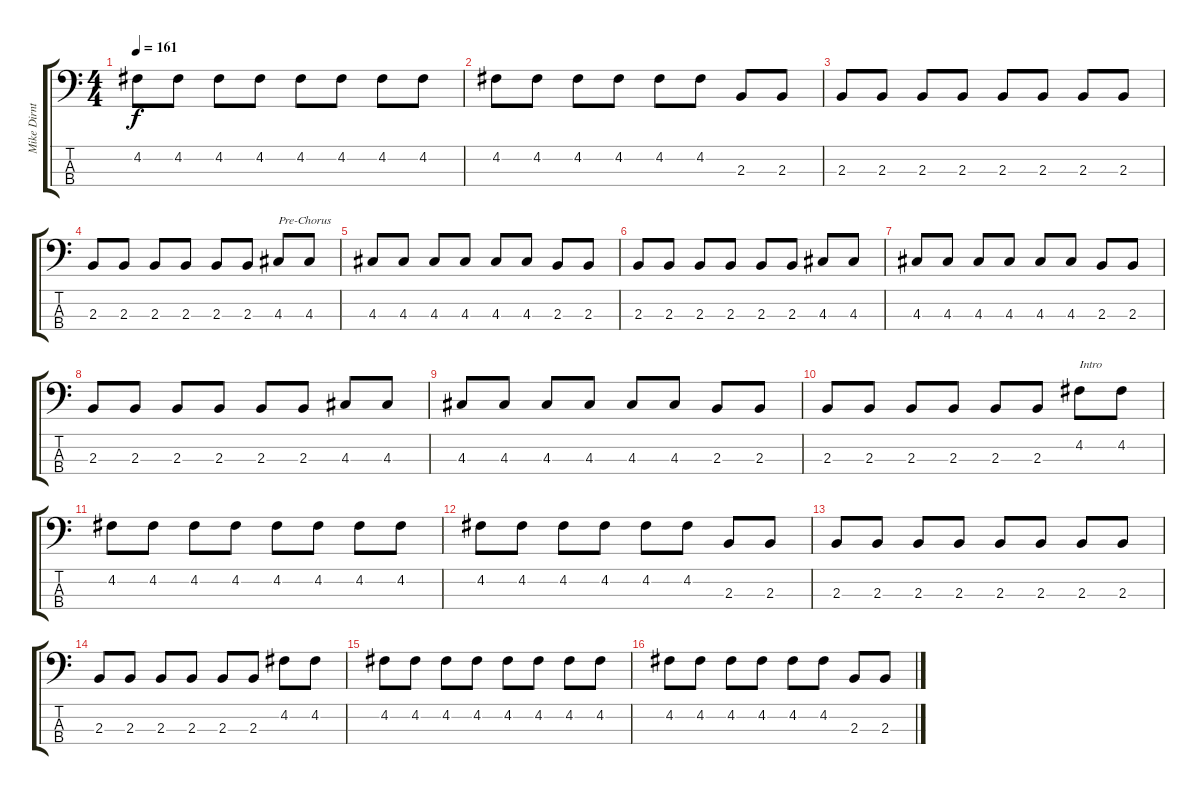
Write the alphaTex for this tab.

\track ("Mike Dirnt" "Mike Dirnt") {instrument electricbassfinger}
\staff {score tabs}
\tuning (G2 D2 A1 E1) {hide}
\ts (4 4)
\tempo 161
\clef f4
\ks c
4.2.8{dy f} 4.2.8 4.2.8 4.2.8 4.2.8 4.2.8 4.2.8 4.2.8 |
4.2.8 4.2.8 4.2.8 4.2.8 4.2.8 4.2.8 2.3.8 2.3.8 |
2.3.8 2.3.8 2.3.8 2.3.8 2.3.8 2.3.8 2.3.8 2.3.8 |
2.3.8 2.3.8 2.3.8 2.3.8 2.3.8 2.3.8 4.3.8{txt "Pre-Chorus"} 4.3.8 |
4.3.8 4.3.8 4.3.8 4.3.8 4.3.8 4.3.8 2.3.8 2.3.8 |
2.3.8 2.3.8 2.3.8 2.3.8 2.3.8 2.3.8 4.3.8 4.3.8 |
4.3.8 4.3.8 4.3.8 4.3.8 4.3.8 4.3.8 2.3.8 2.3.8 |
2.3.8 2.3.8 2.3.8 2.3.8 2.3.8 2.3.8 4.3.8 4.3.8 |
4.3.8 4.3.8 4.3.8 4.3.8 4.3.8 4.3.8 2.3.8 2.3.8 |
2.3.8 2.3.8 2.3.8 2.3.8 2.3.8 2.3.8 4.2.8{txt "Intro"} 4.2.8 |
4.2.8 4.2.8 4.2.8 4.2.8 4.2.8 4.2.8 4.2.8 4.2.8 |
4.2.8 4.2.8 4.2.8 4.2.8 4.2.8 4.2.8 2.3.8 2.3.8 |
2.3.8 2.3.8 2.3.8 2.3.8 2.3.8 2.3.8 2.3.8 2.3.8 |
2.3.8 2.3.8 2.3.8 2.3.8 2.3.8 2.3.8 4.2.8 4.2.8 |
4.2.8 4.2.8 4.2.8 4.2.8 4.2.8 4.2.8 4.2.8 4.2.8 |
4.2.8 4.2.8 4.2.8 4.2.8 4.2.8 4.2.8 2.3.8 2.3.8
